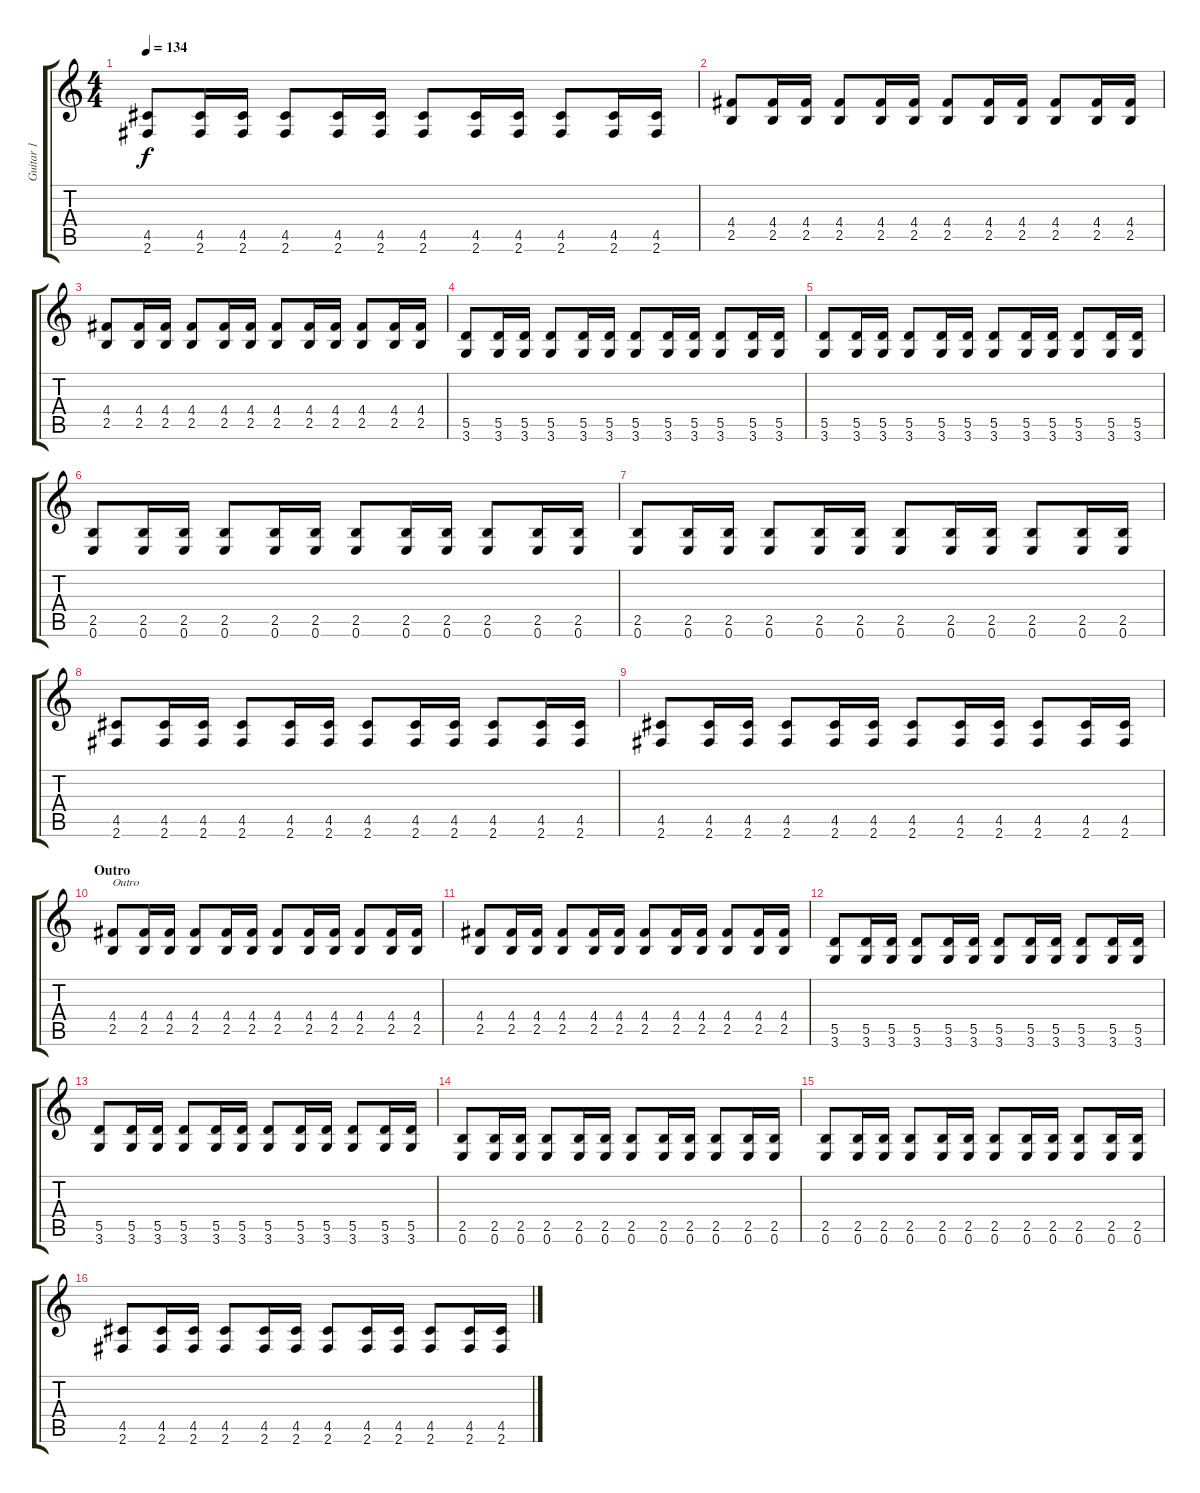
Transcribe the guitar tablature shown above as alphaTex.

\track ("Guitar 1" "Guitar 1") {instrument distortionguitar}
\staff {score tabs}
\tuning (E4 B3 G3 D3 A2 E2) {hide}
\ts (4 4)
\tempo 134
\clef g2
\ks c
(4.5 2.6).8{dy f} (4.5 2.6).16 (4.5 2.6).16 (4.5 2.6).8 (4.5 2.6).16 (4.5 2.6).16 (4.5 2.6).8 (4.5 2.6).16 (4.5 2.6).16 (4.5 2.6).8 (4.5 2.6).16 (4.5 2.6).16 |
(4.4 2.5).8 (4.4 2.5).16 (4.4 2.5).16 (4.4 2.5).8 (4.4 2.5).16 (4.4 2.5).16 (4.4 2.5).8 (4.4 2.5).16 (4.4 2.5).16 (4.4 2.5).8 (4.4 2.5).16 (4.4 2.5).16 |
(4.4 2.5).8 (4.4 2.5).16 (4.4 2.5).16 (4.4 2.5).8 (4.4 2.5).16 (4.4 2.5).16 (4.4 2.5).8 (4.4 2.5).16 (4.4 2.5).16 (4.4 2.5).8 (4.4 2.5).16 (4.4 2.5).16 |
(5.5 3.6).8 (5.5 3.6).16 (5.5 3.6).16 (5.5 3.6).8 (5.5 3.6).16 (5.5 3.6).16 (5.5 3.6).8 (5.5 3.6).16 (5.5 3.6).16 (5.5 3.6).8 (5.5 3.6).16 (5.5 3.6).16 |
(5.5 3.6).8 (5.5 3.6).16 (5.5 3.6).16 (5.5 3.6).8 (5.5 3.6).16 (5.5 3.6).16 (5.5 3.6).8 (5.5 3.6).16 (5.5 3.6).16 (5.5 3.6).8 (5.5 3.6).16 (5.5 3.6).16 |
(2.5 0.6).8 (2.5 0.6).16 (2.5 0.6).16 (2.5 0.6).8 (2.5 0.6).16 (2.5 0.6).16 (2.5 0.6).8 (2.5 0.6).16 (2.5 0.6).16 (2.5 0.6).8 (2.5 0.6).16 (2.5 0.6).16 |
(2.5 0.6).8 (2.5 0.6).16 (2.5 0.6).16 (2.5 0.6).8 (2.5 0.6).16 (2.5 0.6).16 (2.5 0.6).8 (2.5 0.6).16 (2.5 0.6).16 (2.5 0.6).8 (2.5 0.6).16 (2.5 0.6).16 |
(4.5 2.6).8 (4.5 2.6).16 (4.5 2.6).16 (4.5 2.6).8 (4.5 2.6).16 (4.5 2.6).16 (4.5 2.6).8 (4.5 2.6).16 (4.5 2.6).16 (4.5 2.6).8 (4.5 2.6).16 (4.5 2.6).16 |
(4.5 2.6).8 (4.5 2.6).16 (4.5 2.6).16 (4.5 2.6).8 (4.5 2.6).16 (4.5 2.6).16 (4.5 2.6).8 (4.5 2.6).16 (4.5 2.6).16 (4.5 2.6).8 (4.5 2.6).16 (4.5 2.6).16 |
\section ("" "Outro")
(4.4 2.5).8{txt "Outro"} (4.4 2.5).16 (4.4 2.5).16 (4.4 2.5).8 (4.4 2.5).16 (4.4 2.5).16 (4.4 2.5).8 (4.4 2.5).16 (4.4 2.5).16 (4.4 2.5).8 (4.4 2.5).16 (4.4 2.5).16 |
(4.4 2.5).8 (4.4 2.5).16 (4.4 2.5).16 (4.4 2.5).8 (4.4 2.5).16 (4.4 2.5).16 (4.4 2.5).8 (4.4 2.5).16 (4.4 2.5).16 (4.4 2.5).8 (4.4 2.5).16 (4.4 2.5).16 |
(5.5 3.6).8 (5.5 3.6).16 (5.5 3.6).16 (5.5 3.6).8 (5.5 3.6).16 (5.5 3.6).16 (5.5 3.6).8 (5.5 3.6).16 (5.5 3.6).16 (5.5 3.6).8 (5.5 3.6).16 (5.5 3.6).16 |
(5.5 3.6).8 (5.5 3.6).16 (5.5 3.6).16 (5.5 3.6).8 (5.5 3.6).16 (5.5 3.6).16 (5.5 3.6).8 (5.5 3.6).16 (5.5 3.6).16 (5.5 3.6).8 (5.5 3.6).16 (5.5 3.6).16 |
(2.5 0.6).8 (2.5 0.6).16 (2.5 0.6).16 (2.5 0.6).8 (2.5 0.6).16 (2.5 0.6).16 (2.5 0.6).8 (2.5 0.6).16 (2.5 0.6).16 (2.5 0.6).8 (2.5 0.6).16 (2.5 0.6).16 |
(2.5 0.6).8 (2.5 0.6).16 (2.5 0.6).16 (2.5 0.6).8 (2.5 0.6).16 (2.5 0.6).16 (2.5 0.6).8 (2.5 0.6).16 (2.5 0.6).16 (2.5 0.6).8 (2.5 0.6).16 (2.5 0.6).16 |
(4.5 2.6).8 (4.5 2.6).16 (4.5 2.6).16 (4.5 2.6).8 (4.5 2.6).16 (4.5 2.6).16 (4.5 2.6).8 (4.5 2.6).16 (4.5 2.6).16 (4.5 2.6).8 (4.5 2.6).16 (4.5 2.6).16
